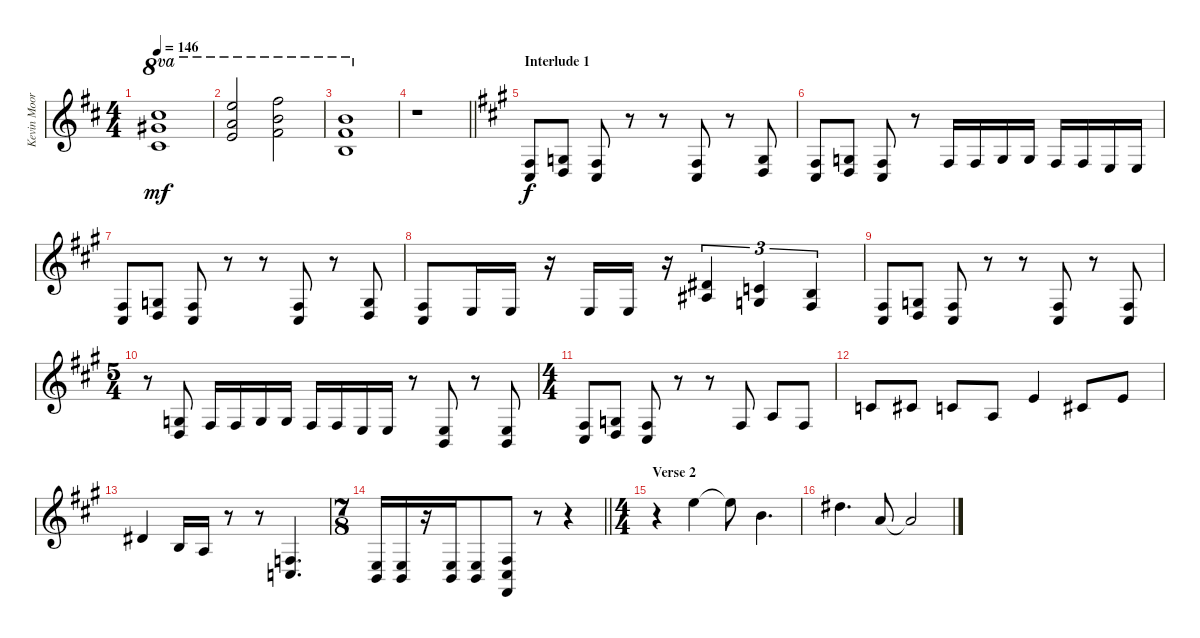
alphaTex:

\track ("Kevin Moore Strings/Keys" "Kevin Moor") {instrument stringensemble1}
\staff {score}
\tuning (E4 B3 G3 D3 A2 E2 B1) {hide}
\ts (4 4)
\tempo 146
\clef g2
\ks bminor
(21.1 21.2 18.3).1{ot 8va dy mf} |
(24.1 22.2 21.3).2{ot 8va} (26.1 24.2 23.3).2{ot 8va} |
(19.1 19.2 16.3).1{ot 8va} |
\barLineRight lightlight
r.1 |
\section ("" "Interlude 1")
\ks f#minor
(4.4 4.5).8{dy f volume 12 instrument lead8bassandlead} (5.4 5.5).8 (4.4 4.5).8 r.8 r.8 (4.4 4.5).8 r.8 (5.4 5.5).8 |
(4.4 4.5).8 (5.4 5.5).8 (4.4 4.5).8 r.8 4.4.16 4.4.16 5.4.16 5.4.16 4.4.16 4.4.16 2.4.16 2.4.16 |
(4.4 4.5).8 (5.4 5.5).8 (4.4 4.5).8 r.8 r.8 (4.4 4.5).8 r.8 (5.4 5.5).8 |
(4.4 4.5).8 2.4.16 2.4.16 r.16 2.4.16 2.4.16 r.16 (8.3 8.4).4{tu (3 2)} (5.3 5.4).4{tu (3 2)} (4.3 4.4).4{tu (3 2)} |
(4.4 4.5).8 (5.4 5.5).8 (4.4 4.5).8 r.8 r.8 (4.4 4.5).8 r.8 (4.4 4.5).8 |
\ts (5 4)
r.8 (0.3 0.4).8 4.4.16 4.4.16 5.4.16 5.4.16 4.4.16 4.4.16 2.4.16 2.4.16 r.8 (2.4 2.5).8 r.8 (2.4 2.5).8 |
\ts (4 4)
(4.4 4.5).8 (5.4 5.5).8 (4.4 4.5).8 r.8 r.8 4.4.8 7.4.8 4.4.8 |
5.3.8 6.3.8 5.3.8 2.3.8 9.3.4 6.3.8 9.3.8 |
8.3.4 9.4.16 7.4.16 r.8 r.8 (3.4 3.5).4{d} |
\ts (7 8)
\barLineRight lightlight
(2.4 2.5).16 (2.4 2.5).16 r.16 (2.4 2.5).16 (2.4 2.5).8 (4.4 4.5 2.6).8 r.8 r.4 |
\ts (4 4)
\section ("" "Verse 2")
r.4{volume 16 instrument fx1rain} 12.1.4 12.1{t}.8 12.2.4{d} |
16.2.4{d} 14.3.8 14.3{t}.2
